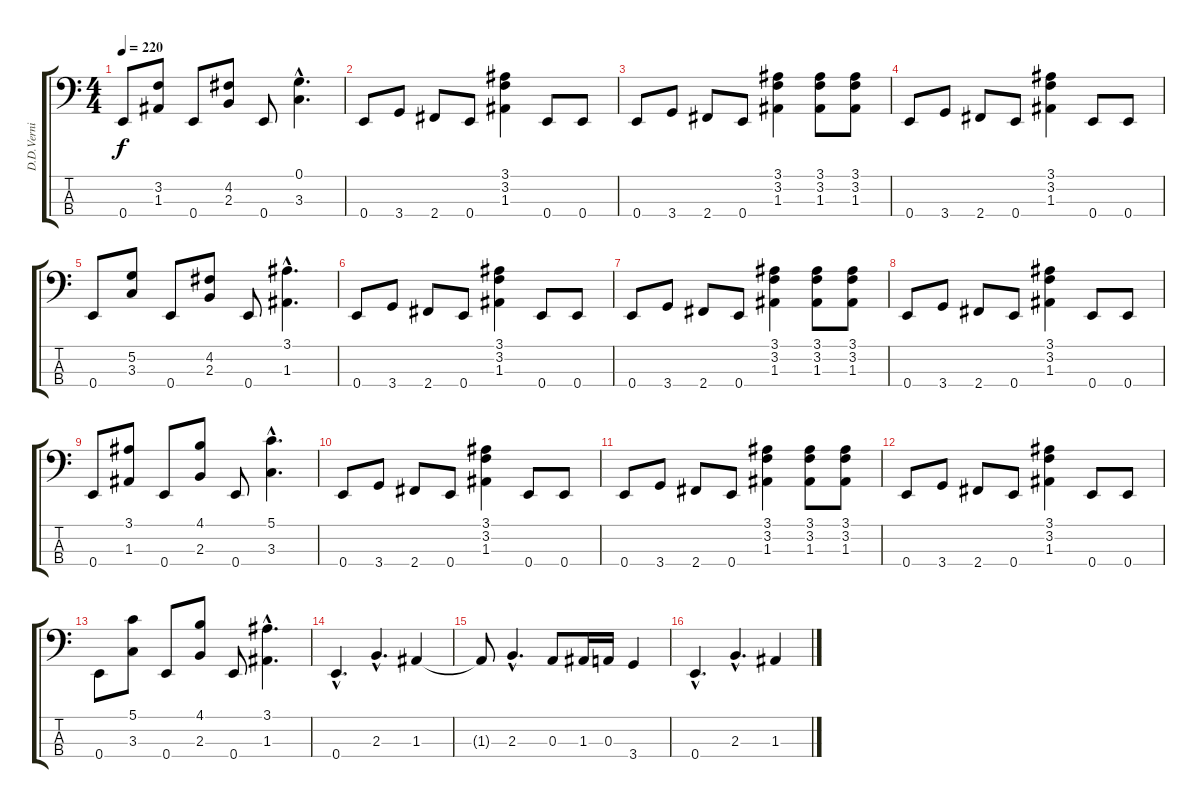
\track ("D.D.Verni - Bass" "D.D.Verni ") {instrument slapbass1}
\staff {score tabs}
\tuning (G2 D2 A1 E1) {hide}
\ts (4 4)
\tempo 220
\clef f4
\ks c
0.4.8{dy f} (3.2 1.3).8 0.4.8 (4.2 2.3).8 0.4.8 (0.1{hac} 3.3{hac}).4{d} |
0.4.8 3.4.8 2.4.8 0.4.8 (3.1 3.2 1.3).4 0.4.8 0.4.8 |
0.4.8 3.4.8 2.4.8 0.4.8 (3.1 3.2 1.3).4 (3.1 3.2 1.3).8 (3.1 3.2 1.3).8 |
0.4.8 3.4.8 2.4.8 0.4.8 (3.1 3.2 1.3).4 0.4.8 0.4.8 |
0.4.8 (5.2 3.3).8 0.4.8 (4.2 2.3).8 0.4.8 (3.1{hac} 1.3{hac}).4{d} |
0.4.8 3.4.8 2.4.8 0.4.8 (3.1 3.2 1.3).4 0.4.8 0.4.8 |
0.4.8 3.4.8 2.4.8 0.4.8 (3.1 3.2 1.3).4 (3.1 3.2 1.3).8 (3.1 3.2 1.3).8 |
0.4.8 3.4.8 2.4.8 0.4.8 (3.1 3.2 1.3).4 0.4.8 0.4.8 |
0.4.8 (3.1 1.3).8 0.4.8 (4.1 2.3).8 0.4.8 (5.1{hac} 3.3{hac}).4{d} |
0.4.8 3.4.8 2.4.8 0.4.8 (3.1 3.2 1.3).4 0.4.8 0.4.8 |
0.4.8 3.4.8 2.4.8 0.4.8 (3.1 3.2 1.3).4 (3.1 3.2 1.3).8 (3.1 3.2 1.3).8 |
0.4.8 3.4.8 2.4.8 0.4.8 (3.1 3.2 1.3).4 0.4.8 0.4.8 |
0.4.8 (5.1 3.3).8 0.4.8 (4.1 2.3).8 0.4.8 (3.1{hac} 1.3{hac}).4{d} |
0.4{hac}.4{d} 2.3{hac}.4{d} 1.3.4 |
1.3{t}.8 2.3{hac}.4{d} 0.3.8 1.3.16 0.3.16 3.4.4 |
0.4{hac}.4{d} 2.3{hac}.4{d} 1.3.4
